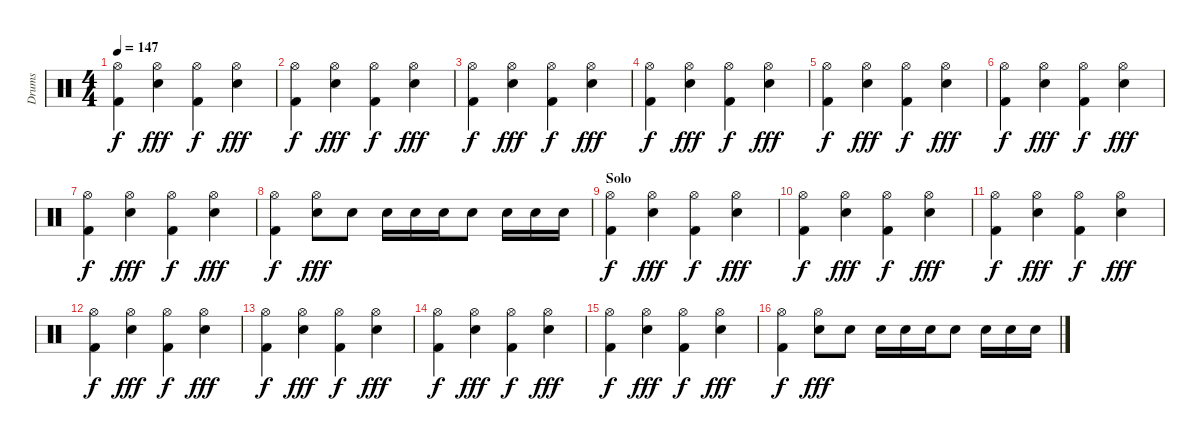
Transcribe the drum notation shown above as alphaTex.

\track ("Drums" "Drums") {instrument percussion}
\staff {score}
\articulation defaults
\ts (4 4)
\tempo 147
\clef neutral
\ks c
("Hi-Hat (open)" "Kick (hit) 2").4{dy f} ("Hi-Hat (open)" "Snare (hit) 2").4{dy fff} ("Hi-Hat (open)" "Kick (hit) 2").4{dy f} ("Hi-Hat (open)" "Snare (hit) 2").4{dy fff} |
("Hi-Hat (open)" "Kick (hit) 2").4{dy f} ("Hi-Hat (open)" "Snare (hit) 2").4{dy fff} ("Hi-Hat (open)" "Kick (hit) 2").4{dy f} ("Hi-Hat (open)" "Snare (hit) 2").4{dy fff} |
("Hi-Hat (open)" "Kick (hit) 2").4{dy f} ("Hi-Hat (open)" "Snare (hit) 2").4{dy fff} ("Hi-Hat (open)" "Kick (hit) 2").4{dy f} ("Hi-Hat (open)" "Snare (hit) 2").4{dy fff} |
("Hi-Hat (open)" "Kick (hit) 2").4{dy f} ("Hi-Hat (open)" "Snare (hit) 2").4{dy fff} ("Hi-Hat (open)" "Kick (hit) 2").4{dy f} ("Hi-Hat (open)" "Snare (hit) 2").4{dy fff} |
("Hi-Hat (open)" "Kick (hit) 2").4{dy f} ("Hi-Hat (open)" "Snare (hit) 2").4{dy fff} ("Hi-Hat (open)" "Kick (hit) 2").4{dy f} ("Hi-Hat (open)" "Snare (hit) 2").4{dy fff} |
("Hi-Hat (open)" "Kick (hit) 2").4{dy f} ("Hi-Hat (open)" "Snare (hit) 2").4{dy fff} ("Hi-Hat (open)" "Kick (hit) 2").4{dy f} ("Hi-Hat (open)" "Snare (hit) 2").4{dy fff} |
("Hi-Hat (open)" "Kick (hit) 2").4{dy f} ("Hi-Hat (open)" "Snare (hit) 2").4{dy fff} ("Hi-Hat (open)" "Kick (hit) 2").4{dy f} ("Hi-Hat (open)" "Snare (hit) 2").4{dy fff} |
("Hi-Hat (open)" "Kick (hit) 2").4{dy f} ("Hi-Hat (open)" "Snare (hit) 2").8{dy fff} "Snare (hit) 2".8 "Snare (hit) 2".16 "Snare (hit) 2".16 "Snare (hit) 2".16 "Snare (hit) 2".8 "Snare (hit) 2".16 "Snare (hit) 2".16 "Snare (hit) 2".16 |
\section ("" "Solo")
("Hi-Hat (open)" "Kick (hit) 2").4{dy f} ("Hi-Hat (open)" "Snare (hit) 2").4{dy fff} ("Hi-Hat (open)" "Kick (hit) 2").4{dy f} ("Hi-Hat (open)" "Snare (hit) 2").4{dy fff} |
("Hi-Hat (open)" "Kick (hit) 2").4{dy f} ("Hi-Hat (open)" "Snare (hit) 2").4{dy fff} ("Hi-Hat (open)" "Kick (hit) 2").4{dy f} ("Hi-Hat (open)" "Snare (hit) 2").4{dy fff} |
("Hi-Hat (open)" "Kick (hit) 2").4{dy f} ("Hi-Hat (open)" "Snare (hit) 2").4{dy fff} ("Hi-Hat (open)" "Kick (hit) 2").4{dy f} ("Hi-Hat (open)" "Snare (hit) 2").4{dy fff} |
("Hi-Hat (open)" "Kick (hit) 2").4{dy f} ("Hi-Hat (open)" "Snare (hit) 2").4{dy fff} ("Hi-Hat (open)" "Kick (hit) 2").4{dy f} ("Hi-Hat (open)" "Snare (hit) 2").4{dy fff} |
("Hi-Hat (open)" "Kick (hit) 2").4{dy f} ("Hi-Hat (open)" "Snare (hit) 2").4{dy fff} ("Hi-Hat (open)" "Kick (hit) 2").4{dy f} ("Hi-Hat (open)" "Snare (hit) 2").4{dy fff} |
("Hi-Hat (open)" "Kick (hit) 2").4{dy f} ("Hi-Hat (open)" "Snare (hit) 2").4{dy fff} ("Hi-Hat (open)" "Kick (hit) 2").4{dy f} ("Hi-Hat (open)" "Snare (hit) 2").4{dy fff} |
("Hi-Hat (open)" "Kick (hit) 2").4{dy f} ("Hi-Hat (open)" "Snare (hit) 2").4{dy fff} ("Hi-Hat (open)" "Kick (hit) 2").4{dy f} ("Hi-Hat (open)" "Snare (hit) 2").4{dy fff} |
("Hi-Hat (open)" "Kick (hit) 2").4{dy f} ("Hi-Hat (open)" "Snare (hit) 2").8{dy fff} "Snare (hit) 2".8 "Snare (hit) 2".16 "Snare (hit) 2".16 "Snare (hit) 2".16 "Snare (hit) 2".8 "Snare (hit) 2".16 "Snare (hit) 2".16 "Snare (hit) 2".16
